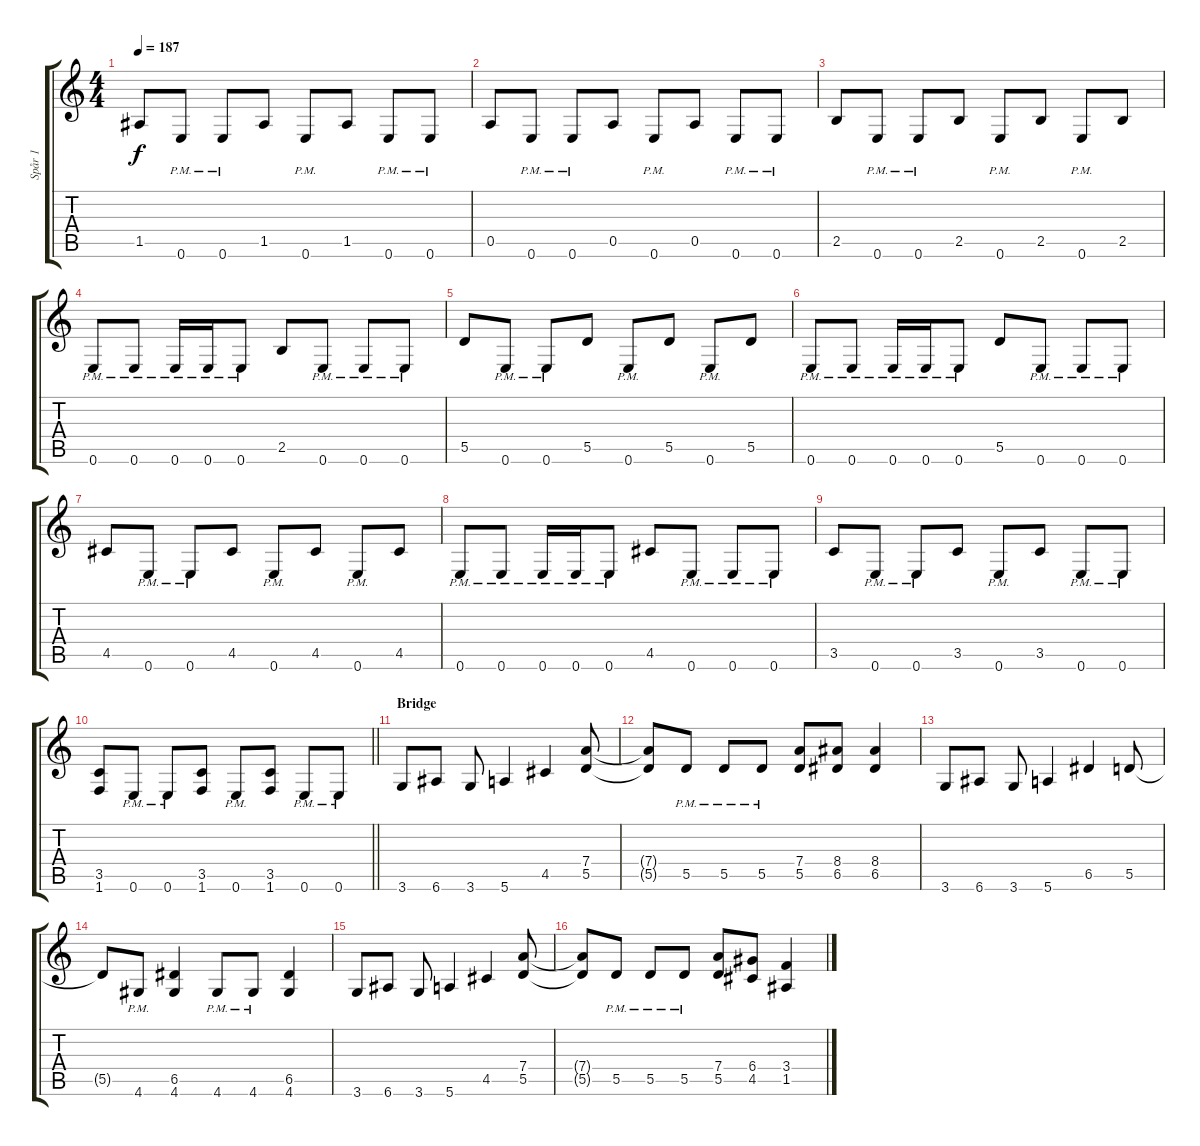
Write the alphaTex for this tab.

\track ("Spår 1" "Spår 1") {instrument acousticguitarsteel}
\staff {score tabs}
\tuning (E4 B3 G3 D3 A2 E2) {hide}
\ts (4 4)
\tempo 187
\clef g2
\ks c
1.5.8{dy f} 0.6{pm}.8 0.6{pm}.8 1.5.8 0.6{pm}.8 1.5.8 0.6{pm}.8 0.6{pm}.8 |
0.5.8 0.6{pm}.8 0.6{pm}.8 0.5.8 0.6{pm}.8 0.5.8 0.6{pm}.8 0.6{pm}.8 |
2.5.8 0.6{pm}.8 0.6{pm}.8 2.5.8 0.6{pm}.8 2.5.8 0.6{pm}.8 2.5.8 |
0.6{pm}.8 0.6{pm}.8 0.6{pm}.16 0.6{pm}.16 0.6{pm}.8 2.5.8 0.6{pm}.8 0.6{pm}.8 0.6{pm}.8 |
5.5.8 0.6{pm}.8 0.6{pm}.8 5.5.8 0.6{pm}.8 5.5.8 0.6{pm}.8 5.5.8 |
0.6{pm}.8 0.6{pm}.8 0.6{pm}.16 0.6{pm}.16 0.6{pm}.8 5.5.8 0.6{pm}.8 0.6{pm}.8 0.6{pm}.8 |
4.5.8 0.6{pm}.8 0.6{pm}.8 4.5.8 0.6{pm}.8 4.5.8 0.6{pm}.8 4.5.8 |
0.6{pm}.8 0.6{pm}.8 0.6{pm}.16 0.6{pm}.16 0.6{pm}.8 4.5.8 0.6{pm}.8 0.6{pm}.8 0.6{pm}.8 |
3.5.8 0.6{pm}.8 0.6{pm}.8 3.5.8 0.6{pm}.8 3.5.8 0.6{pm}.8 0.6{pm}.8 |
\barLineRight lightlight
(3.5 1.6).8 0.6{pm}.8 0.6{pm}.8 (3.5 1.6).8 0.6{pm}.8 (3.5 1.6).8 0.6{pm}.8 0.6{pm}.8 |
\section ("" "Bridge")
3.6.8 6.6.8 3.6.8 5.6.4 4.5.4 (7.4 5.5).8 |
(7.4{t} 5.5{t}).8 5.5{pm}.8 5.5{pm}.8 5.5{pm}.8 (7.4 5.5).8 (8.4 6.5).8 (8.4 6.5).4 |
3.6.8 6.6.8 3.6.8 5.6.4 6.5.4 5.5.8 |
5.5{t}.8 4.6{pm}.8 (6.5 4.6).4 4.6{pm}.8 4.6{pm}.8 (6.5 4.6).4 |
3.6.8 6.6.8 3.6.8 5.6.4 4.5.4 (7.4 5.5).8 |
(7.4{t} 5.5{t}).8 5.5{pm}.8 5.5{pm}.8 5.5{pm}.8 (7.4 5.5).8 (6.4 4.5).8 (3.4 1.5).4
